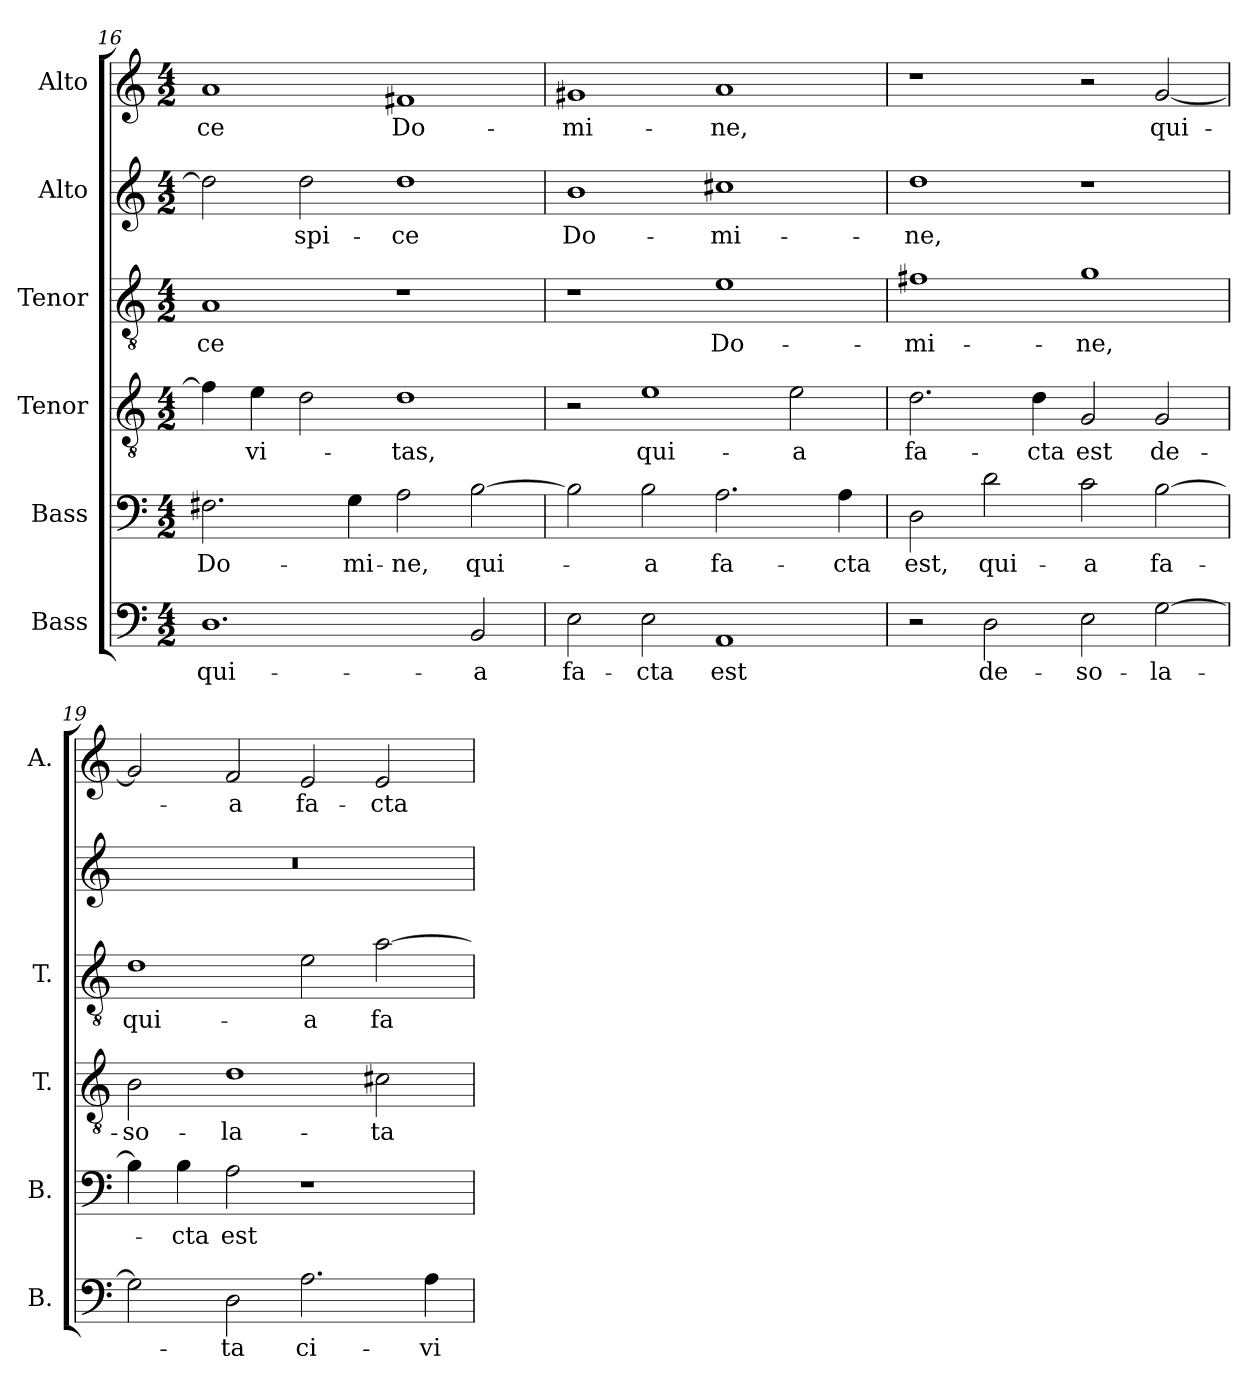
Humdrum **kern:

**kern	**text	**kern	**text	**kern	**text	**kern	**text	**kern	**text	**kern	**text
*part6	*part6	*part5	*part5	*part4	*part4	*part3	*part3	*part2	*part2	*part1	*part1
*staff6	*staff6	*staff5	*staff5	*staff4	*staff4	*staff3	*staff3	*staff2	*staff2	*staff1	*staff1
*I"Bass	*	*I"Bass	*	*I"Tenor	*	*I"Tenor	*	*I"Alto	*	*I"Alto	*
*I'B.	*	*I'B.	*	*I'T.	*	*I'T.	*	*	*	*I'A.	*
!!LO:LB:g=z
*clefF4	*	*clefF4	*	*clefGv2	*	*clefGv2	*	*clefG2	*	*clefG2	*
*	*	*	*	*ITrd7c12	*	*ITrd7c12	*	*	*	*	*
*k[]	*	*k[]	*	*k[]	*	*k[]	*	*k[]	*	*k[]	*
*C:	*	*C:	*	*C:	*	*C:	*	*C:	*	*C:	*
*M4/2	*	*M4/2	*	*M4/2	*	*M4/2	*	*M4/2	*	*M4/2	*
=16	=16	=16	=16	=16	=16	=16	=16	=16	=16	=16	=16
!	!LO:LY:b:color=#000000	!	!	!	!	!	!	!	!	!	!
!	!	!	!LO:LY:b:color=#000000	!	!	!	!	!	!	!	!
!	!	!	!	!	!	!	!LO:LY:b:color=#000000	!	!	!	!
!	!	!	!	!	!	!	!	!	!	!	!LO:LY:b:color=#000000
1.Di	qui-	2.F#Xi\	Do-	4F#i\]	.	1AAi	-ce	2ddi\]	.	1ai	-ce
!	!	!	!	!	!LO:LY:b:color=#000000	!	!	!	!	!	!
.	.	.	.	4Ei\	-vi-	.	.	.	.	.	.
!	!	!	!	!	!	!	!	!	!LO:LY:b:color=#000000	!	!
.	.	.	.	2Di\	.	.	.	2ddi\	-spi-	.	.
!	!	!	!LO:LY:b:color=#000000	!	!	!	!	!	!	!	!
.	.	4Gi\	-mi-	.	.	.	.	.	.	.	.
!	!	!	!LO:LY:b:color=#000000	!	!	!	!	!	!	!	!
!	!	!	!	!	!LO:LY:b:color=#000000	!	!	!	!	!	!
!	!	!	!	!	!	!	!	!	!LO:LY:b:color=#000000	!	!
!	!	!	!	!	!	!	!	!	!	!	!LO:LY:b:color=#000000
.	.	2Ai\	-ne,	1Di	-tas,	1r	.	1ddi	-ce	1f#Xi	Do-
!	!LO:LY:b:color=#000000	!	!	!	!	!	!	!	!	!	!
!	!	!	!LO:LY:b:color=#000000	!	!	!	!	!	!	!	!
2BBi/	-a	[2Bi\	qui-	.	.	.	.	.	.	.	.
=17	=17	=17	=17	=17	=17	=17	=17	=17	=17	=17	=17
!	!LO:LY:b:color=#000000	!	!	!	!	!	!	!	!	!	!
!	!	!	!	!	!	!	!	!	!LO:LY:b:color=#000000	!	!
!	!	!	!	!	!	!	!	!	!	!	!LO:LY:b:color=#000000
2Ei\	fa-	2Bi\]	.	2r	.	1r	.	1bi	Do-	1g#Xi	-mi-
!	!LO:LY:b:color=#000000	!	!	!	!	!	!	!	!	!	!
!	!	!	!LO:LY:b:color=#000000	!	!	!	!	!	!	!	!
!	!	!	!	!	!LO:LY:b:color=#000000	!	!	!	!	!	!
2Ei\	-cta	2Bi\	-a	1Ei	qui-	.	.	.	.	.	.
!	!LO:LY:b:color=#000000	!	!	!	!	!	!	!	!	!	!
!	!	!	!LO:LY:b:color=#000000	!	!	!	!	!	!	!	!
!	!	!	!	!	!	!	!LO:LY:b:color=#000000	!	!	!	!
!	!	!	!	!	!	!	!	!	!LO:LY:b:color=#000000	!	!
!	!	!	!	!	!	!	!	!	!	!	!LO:LY:b:color=#000000
1AAi	est	2.Ai\	fa-	.	.	1Ei	Do-	1cc#Xi	-mi-	1ai	-ne,
!	!	!	!	!	!LO:LY:b:color=#000000	!	!	!	!	!	!
.	.	.	.	2Ei\	-a	.	.	.	.	.	.
!	!	!	!LO:LY:b:color=#000000	!	!	!	!	!	!	!	!
.	.	4Ai\	-cta	.	.	.	.	.	.	.	.
=18	=18	=18	=18	=18	=18	=18	=18	=18	=18	=18	=18
!	!	!	!LO:LY:b:color=#000000	!	!	!	!	!	!	!	!
!	!	!	!	!	!LO:LY:b:color=#000000	!	!	!	!	!	!
!	!	!	!	!	!	!	!LO:LY:b:color=#000000	!	!	!	!
!	!	!	!	!	!	!	!	!	!LO:LY:b:color=#000000	!	!
2r	.	2Di\	est,	2.Di\	fa-	1F#Xi	-mi-	1ddi	-ne,	1r	.
!	!LO:LY:b:color=#000000	!	!	!	!	!	!	!	!	!	!
!	!	!	!LO:LY:b:color=#000000	!	!	!	!	!	!	!	!
2Di\	de-	2di\	qui-	.	.	.	.	.	.	.	.
!	!	!	!	!	!LO:LY:b:color=#000000	!	!	!	!	!	!
.	.	.	.	4Di\	-cta	.	.	.	.	.	.
!	!LO:LY:b:color=#000000	!	!	!	!	!	!	!	!	!	!
!	!	!	!LO:LY:b:color=#000000	!	!	!	!	!	!	!	!
!	!	!	!	!	!LO:LY:b:color=#000000	!	!	!	!	!	!
!	!	!	!	!	!	!	!LO:LY:b:color=#000000	!	!	!	!
2Ei\	-so-	2ci\	-a	2GGi/	est	1Gi	-ne,	1r	.	2r	.
!	!LO:LY:b:color=#000000	!	!	!	!	!	!	!	!	!	!
!	!	!	!LO:LY:b:color=#000000	!	!	!	!	!	!	!	!
!	!	!	!	!	!LO:LY:b:color=#000000	!	!	!	!	!	!
!	!	!	!	!	!	!	!	!	!	!	!LO:LY:b:color=#000000
[2Gi\	-la-	[2Bi\	fa-	2GGi/	de-	.	.	.	.	[2gi/	qui-
=19	=19	=19	=19	=19	=19	=19	=19	=19	=19	=19	=19
!	!	!	!	!	!LO:LY:b:color=#000000	!	!	!	!	!	!
!	!	!	!	!	!	!	!LO:LY:b:color=#000000	!LO:N:vis=1	!	!	!
2Gi\]	.	4Bi\]	.	2BBi\	-so-	1Di	qui-	0r	.	2gi/]	.
!	!	!	!LO:LY:b:color=#000000	!	!	!	!	!	!	!	!
.	.	4Bi\	-cta	.	.	.	.	.	.	.	.
!	!LO:LY:b:color=#000000	!	!	!	!	!	!	!	!	!	!
!	!	!	!LO:LY:b:color=#000000	!	!	!	!	!	!	!	!
!	!	!	!	!	!LO:LY:b:color=#000000	!	!	!	!	!	!
!	!	!	!	!	!	!	!	!	!	!	!LO:LY:b:color=#000000
2Di\	-ta	2Ai\	est	1Di	-la-	.	.	.	.	2fi/	-a
!	!LO:LY:b:color=#000000	!	!	!	!	!	!	!	!	!	!
!	!	!	!	!	!	!	!LO:LY:b:color=#000000	!	!	!	!
!	!	!	!	!	!	!	!	!	!	!	!LO:LY:b:color=#000000
2.Ai\	ci-	1r	.	.	.	2Ei\	-a	.	.	2ei/	fa-
!	!	!	!	!	!LO:LY:b:color=#000000	!	!	!	!	!	!
!	!	!	!	!	!	!	!LO:LY:b:color=#000000	!	!	!	!
!	!	!	!	!	!	!	!	!	!	!	!LO:LY:b:color=#000000
.	.	.	.	2C#Xi\	-ta	[2Ai\	fa-	.	.	2ei/	-cta
!	!LO:LY:b:color=#000000	!	!	!	!	!	!	!	!	!	!
4Ai\	-vi-	.	.	.	.	.	.	.	.	.	.
=	=	=	=	=	=	=	=	=	=	=	=
*-	*-	*-	*-	*-	*-	*-	*-	*-	*-	*-	*-
